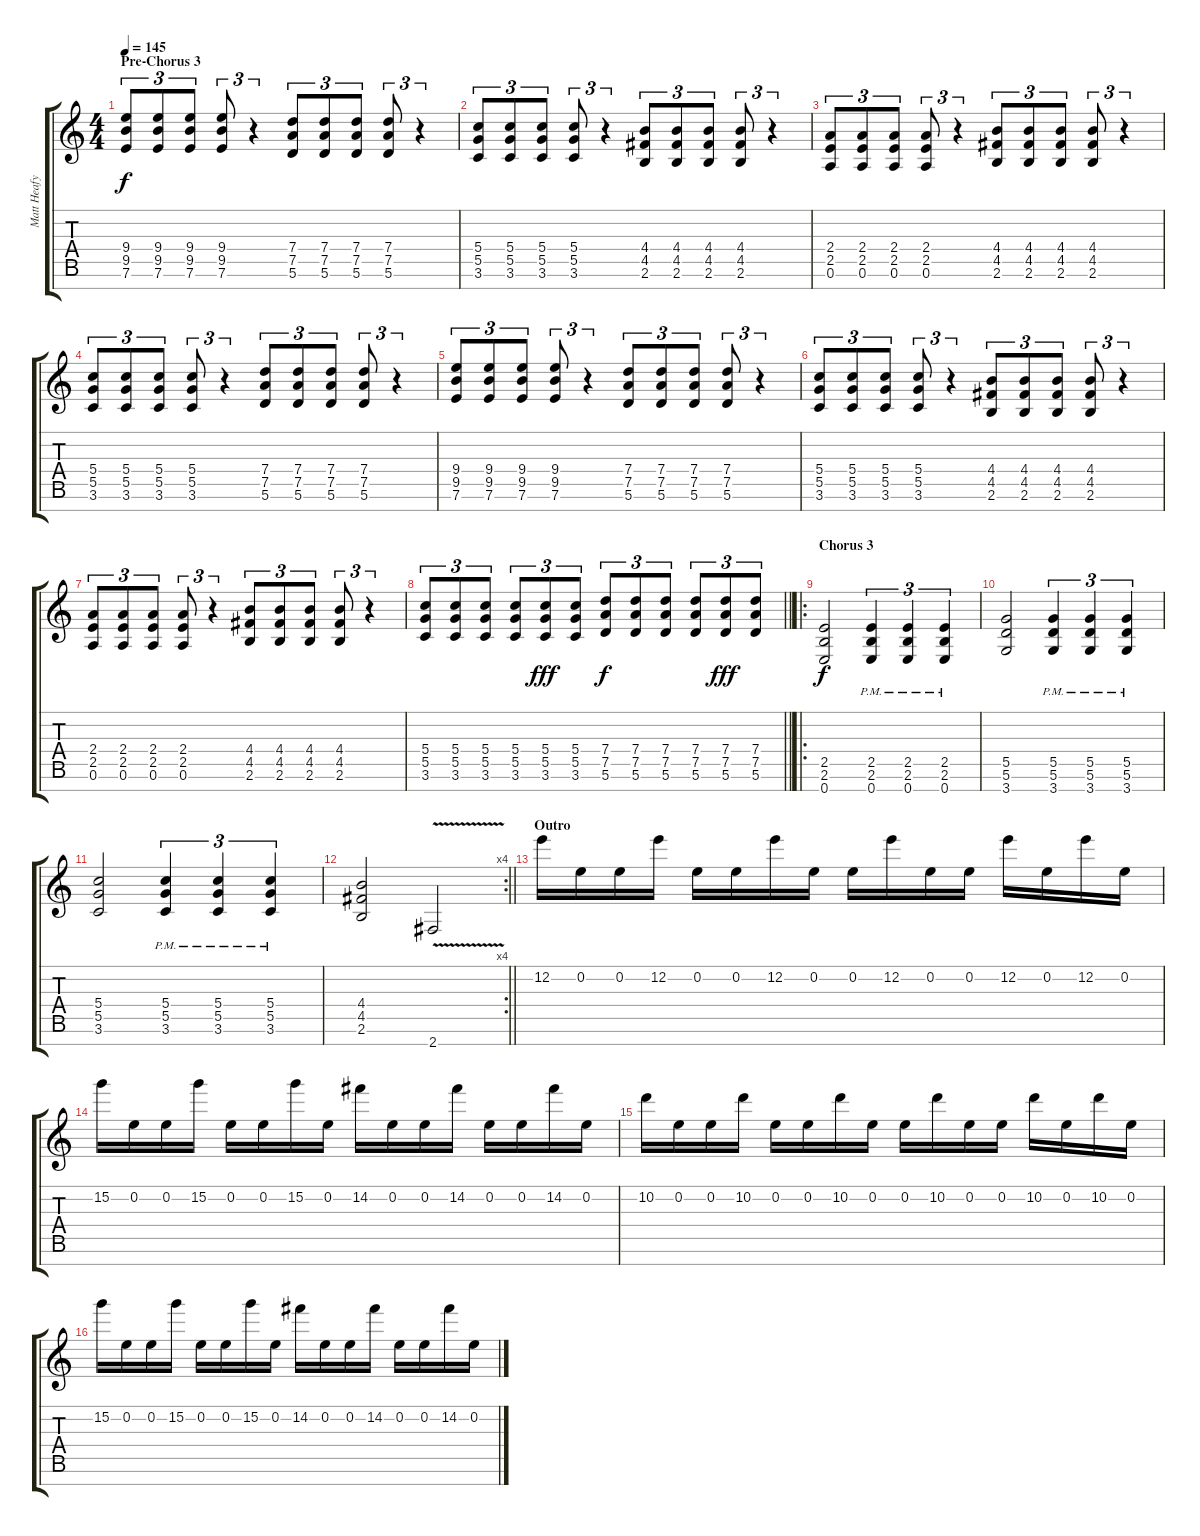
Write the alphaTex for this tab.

\track ("Matt Heafy" "Matt Heafy") {instrument distortionguitar}
\staff {score tabs}
\tuning (A4 E4 C4 G3 D3 A2 E2) {hide}
\ts (4 4)
\section ("" "Pre-Chorus 3")
\tempo 145
\clef g2
\ks c
(9.4 9.5 7.6).8{tu (3 2) dy f} (9.4 9.5 7.6).8{tu (3 2)} (9.4 9.5 7.6).8{tu (3 2)} (9.4 9.5 7.6).8{tu (3 2)} r.4{tu (3 2)} (7.4 7.5 5.6).8{tu (3 2)} (7.4 7.5 5.6).8{tu (3 2)} (7.4 7.5 5.6).8{tu (3 2)} (7.4 7.5 5.6).8{tu (3 2)} r.4{tu (3 2)} |
(5.4 5.5 3.6).8{tu (3 2)} (5.4 5.5 3.6).8{tu (3 2)} (5.4 5.5 3.6).8{tu (3 2)} (5.4 5.5 3.6).8{tu (3 2)} r.4{tu (3 2)} (4.4 4.5 2.6).8{tu (3 2)} (4.4 4.5 2.6).8{tu (3 2)} (4.4 4.5 2.6).8{tu (3 2)} (4.4 4.5 2.6).8{tu (3 2)} r.4{tu (3 2)} |
(2.4 2.5 0.6).8{tu (3 2)} (2.4 2.5 0.6).8{tu (3 2)} (2.4 2.5 0.6).8{tu (3 2)} (2.4 2.5 0.6).8{tu (3 2)} r.4{tu (3 2)} (4.4 4.5 2.6).8{tu (3 2)} (4.4 4.5 2.6).8{tu (3 2)} (4.4 4.5 2.6).8{tu (3 2)} (4.4 4.5 2.6).8{tu (3 2)} r.4{tu (3 2)} |
(5.4 5.5 3.6).8{tu (3 2)} (5.4 5.5 3.6).8{tu (3 2)} (5.4 5.5 3.6).8{tu (3 2)} (5.4 5.5 3.6).8{tu (3 2)} r.4{tu (3 2)} (7.4 7.5 5.6).8{tu (3 2)} (7.4 7.5 5.6).8{tu (3 2)} (7.4 7.5 5.6).8{tu (3 2)} (7.4 7.5 5.6).8{tu (3 2)} r.4{tu (3 2)} |
(9.4 9.5 7.6).8{tu (3 2)} (9.4 9.5 7.6).8{tu (3 2)} (9.4 9.5 7.6).8{tu (3 2)} (9.4 9.5 7.6).8{tu (3 2)} r.4{tu (3 2)} (7.4 7.5 5.6).8{tu (3 2)} (7.4 7.5 5.6).8{tu (3 2)} (7.4 7.5 5.6).8{tu (3 2)} (7.4 7.5 5.6).8{tu (3 2)} r.4{tu (3 2)} |
(5.4 5.5 3.6).8{tu (3 2)} (5.4 5.5 3.6).8{tu (3 2)} (5.4 5.5 3.6).8{tu (3 2)} (5.4 5.5 3.6).8{tu (3 2)} r.4{tu (3 2)} (4.4 4.5 2.6).8{tu (3 2)} (4.4 4.5 2.6).8{tu (3 2)} (4.4 4.5 2.6).8{tu (3 2)} (4.4 4.5 2.6).8{tu (3 2)} r.4{tu (3 2)} |
(2.4 2.5 0.6).8{tu (3 2)} (2.4 2.5 0.6).8{tu (3 2)} (2.4 2.5 0.6).8{tu (3 2)} (2.4 2.5 0.6).8{tu (3 2)} r.4{tu (3 2)} (4.4 4.5 2.6).8{tu (3 2)} (4.4 4.5 2.6).8{tu (3 2)} (4.4 4.5 2.6).8{tu (3 2)} (4.4 4.5 2.6).8{tu (3 2)} r.4{tu (3 2)} |
\barLineRight lightlight
(5.4 5.5 3.6).8{tu (3 2)} (5.4 5.5 3.6).8{tu (3 2)} (5.4 5.5 3.6).8{tu (3 2)} (5.4 5.5 3.6).8{tu (3 2)} (5.4 5.5 3.6).8{tu (3 2) dy fff} (5.4 5.5 3.6).8{tu (3 2)} (7.4 7.5 5.6).8{tu (3 2) dy f} (7.4 7.5 5.6).8{tu (3 2)} (7.4 7.5 5.6).8{tu (3 2)} (7.4 7.5 5.6).8{tu (3 2)} (7.4 7.5 5.6).8{tu (3 2) dy fff} (7.4 7.5 5.6).8{tu (3 2)} |
\ro
\section ("" "Chorus 3")
(2.5 2.6 0.7).2{dy f} (2.5{pm} 2.6{pm} 0.7{pm}).4{tu (3 2)} (2.5{pm} 2.6{pm} 0.7{pm}).4{tu (3 2)} (2.5{pm} 2.6{pm} 0.7{pm}).4{tu (3 2)} |
(5.5 5.6 3.7).2 (5.5{pm} 5.6{pm} 3.7{pm}).4{tu (3 2)} (5.5{pm} 5.6{pm} 3.7{pm}).4{tu (3 2)} (5.5{pm} 5.6{pm} 3.7{pm}).4{tu (3 2)} |
(5.4 5.5 3.6).2 (5.4{pm} 5.5{pm} 3.6{pm}).4{tu (3 2)} (5.4{pm} 5.5{pm} 3.6{pm}).4{tu (3 2)} (5.4{pm} 5.5{pm} 3.6{pm}).4{tu (3 2)} |
\rc 4
\barLineRight lightlight
(4.4 4.5 2.6).2 2.7{v}.2 |
\section ("" "Outro")
12.2.16 0.2.16 0.2.16 12.2.16 0.2.16 0.2.16 12.2.16 0.2.16 0.2.16 12.2.16 0.2.16 0.2.16 12.2.16 0.2.16 12.2.16 0.2.16 |
15.2.16 0.2.16 0.2.16 15.2.16 0.2.16 0.2.16 15.2.16 0.2.16 14.2.16 0.2.16 0.2.16 14.2.16 0.2.16 0.2.16 14.2.16 0.2.16 |
10.2.16 0.2.16 0.2.16 10.2.16 0.2.16 0.2.16 10.2.16 0.2.16 0.2.16 10.2.16 0.2.16 0.2.16 10.2.16 0.2.16 10.2.16 0.2.16 |
15.2.16 0.2.16 0.2.16 15.2.16 0.2.16 0.2.16 15.2.16 0.2.16 14.2.16 0.2.16 0.2.16 14.2.16 0.2.16 0.2.16 14.2.16 0.2.16
